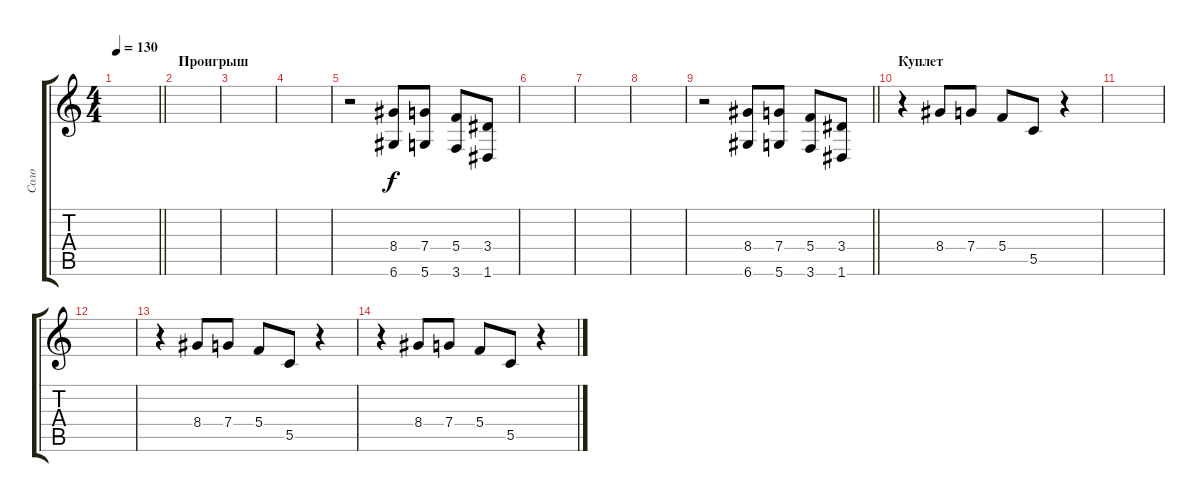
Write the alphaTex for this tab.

\track ("Соло" "Соло") {instrument overdrivenguitar}
\staff {score tabs}
\tuning (D4 A3 F3 C3 G2 D2) {hide}
\ts (4 4)
\tempo 130
\clef g2
\barLineRight lightlight
\ks c
|
\section ("" "Проигрыш")
|
|
|
r.2 (8.4 6.6).8 (7.4 5.6).8 (5.4 3.6).8 (3.4 1.6).8 |
|
|
|
\barLineRight lightlight
r.2 (8.4 6.6).8 (7.4 5.6).8 (5.4 3.6).8 (3.4 1.6).8 |
\section ("" "Куплет")
r.4 8.4.8 7.4.8 5.4.8 5.5.8 r.4 |
|
|
r.4 8.4.8 7.4.8 5.4.8 5.5.8 r.4 |
r.4 8.4.8 7.4.8 5.4.8 5.5.8 r.4
